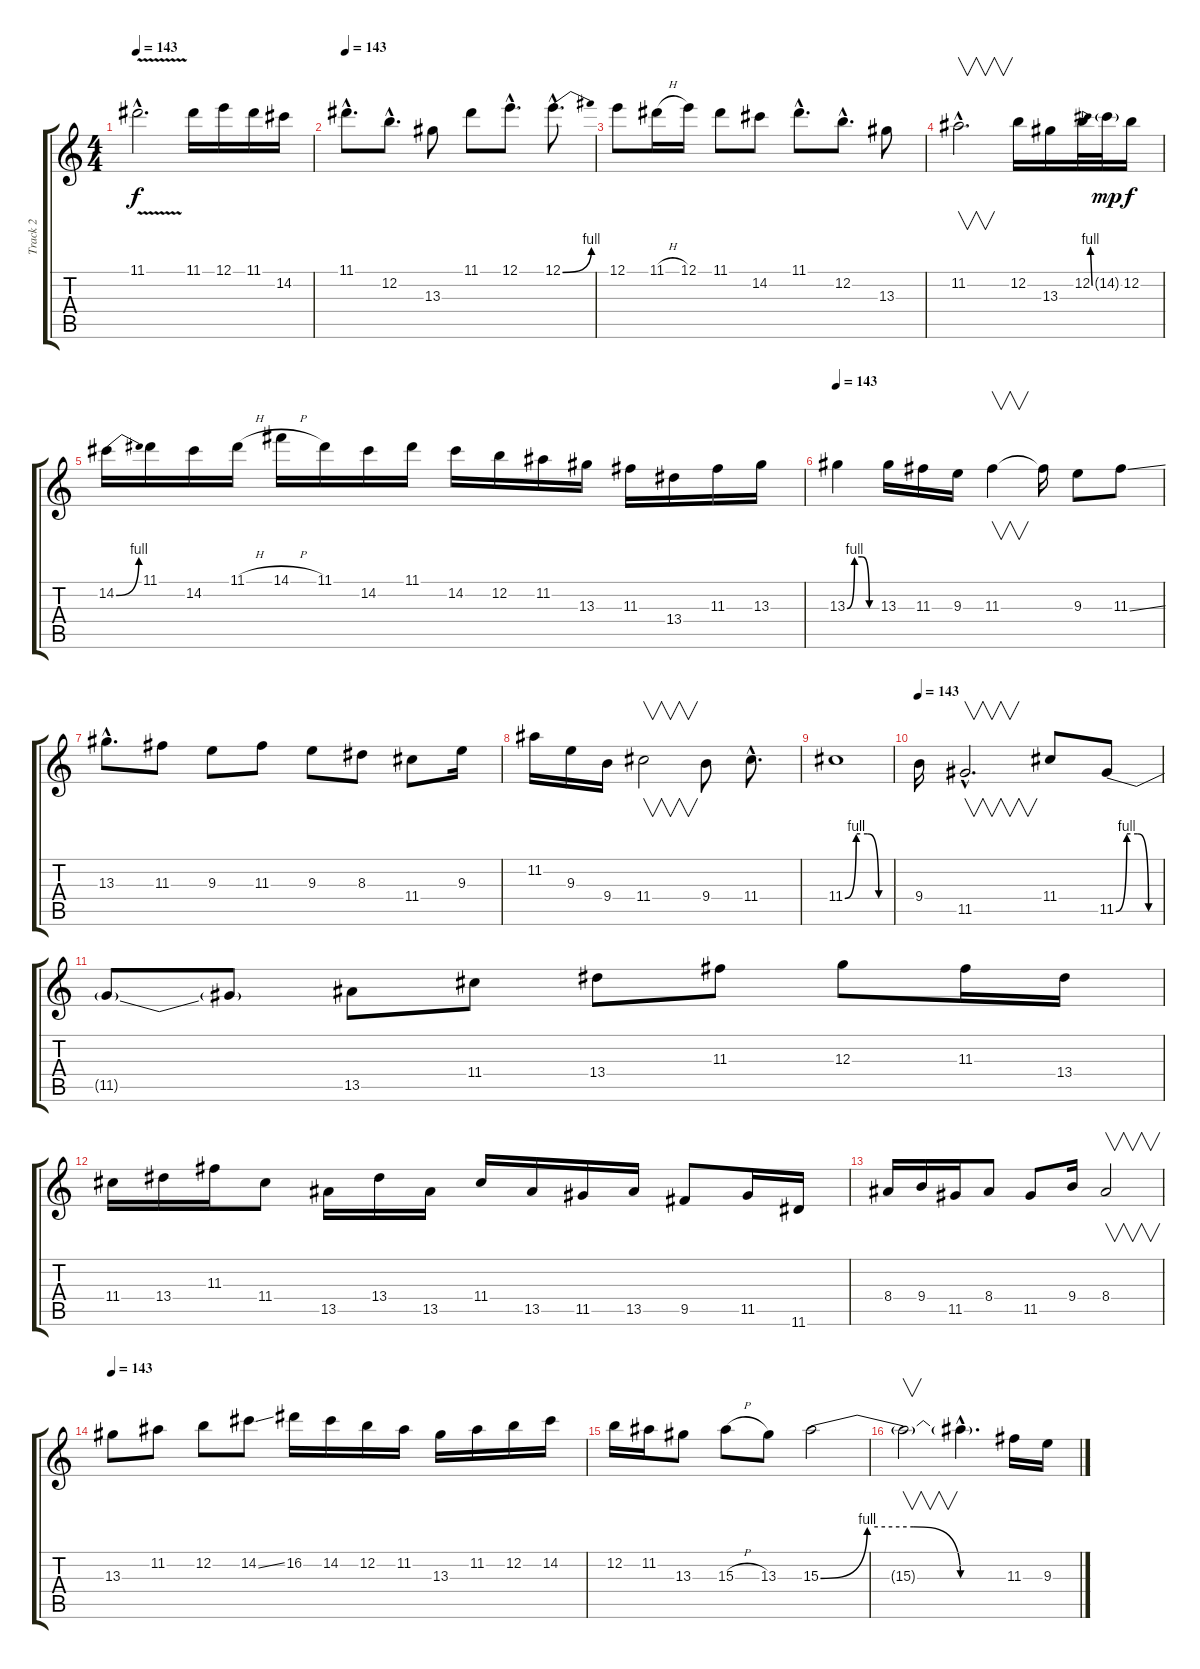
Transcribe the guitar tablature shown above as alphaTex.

\track ("Track 2" "Track 2") {instrument overdrivenguitar}
\staff {score tabs}
\tuning (E4 B3 G3 D3 A2 E2) {hide}
\ts (4 4)
\tempo 143
\clef g2
\ks c
11.1{v hac}.2{d dy f} 11.1.16 12.1.16 11.1.16 14.2.16 |
\tempo 143
11.1{hac}.8{d} 12.2{hac}.8{d} 13.3.8 11.1.8 12.1{hac}.8{d} 12.1{be (bend 0 0 60 4) hac}.8{d} |
12.1.8 11.1{h}.16 12.1.16 11.1.8 14.2.8 11.1{hac}.8{d} 12.2{hac}.8{d} 13.3.8 |
11.2{hac}.2{v d} 12.2.16 13.3.16 12.2{be (bend 0 0 60 4)}.32 14.2{g}.32{dy mp} 12.2.16{dy f} |
14.2{be (bend 0 0 60 4)}.16 11.1.16 14.2.16 11.1{h}.16 14.1{h}.16 11.1.16 14.2.16 11.1.16 14.2.16 12.2.16 11.2.16 13.3.16 11.3.16 13.4.16 11.3.16 13.3.16 |
\tempo 143
13.3{be (custom 0 0 15 4 30 4 45 0 60 0)}.4 13.3.16 11.3.16 9.3.16 11.3.4{v} 11.3{t}.16 9.3.8 11.3{ss}.8 |
13.3{hac}.8{d} 11.3.8 9.3.8 11.3.8 9.3.8 8.3.8 11.4.8 9.3.16 |
11.2.16 9.3.16 9.4.16 11.4.2{v} 9.4.8 11.4{hac}.8{d} |
11.4{be (custom 0 0 15 4 30 4 45 0 60 0)}.1 |
\tempo 143
9.4.16 11.5{hac}.2{v d} 11.4.8 11.5{be (custom 0 0 15 4 30 4 45 0 60 0)}.8 |
11.5{t}.8 11.5{t}.8 13.5.8 11.4.8 13.4.8 11.3.8 12.3.8 11.3.16 13.4.16 |
11.4.16 13.4.16 11.3.16 11.4.8 13.5.16 13.4.16 13.5.16 11.4.16 13.5.16 11.5.16 13.5.16 9.5.8 11.5.16 11.6.16 |
8.4.16 9.4.16 11.5.16 8.4.8 11.5.8 9.4.16 8.4.2{v} |
\tempo 143
13.3.8 11.2.8 12.2.8 14.2{ss}.8 16.2.16 14.2.16 12.2.16 11.2.16 13.3.16 11.2.16 12.2.16 14.2.16 |
12.2.16 11.2.16 13.3.8 15.3{h}.8 13.3.8 15.3{be (custom 0 0 15 4 30 4 45 0 60 0)}.2 |
15.3{t}.2{v} 15.3{hac t}.4{d} 11.3.16 9.3.16
